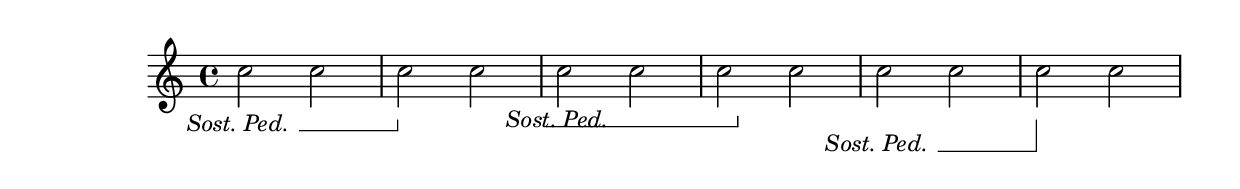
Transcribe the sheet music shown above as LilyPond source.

%% DO NOT EDIT this file manually; it is automatically
%% generated from LSR http://lsr.di.unimi.it
%% Make any changes in LSR itself, or in Documentation/snippets/new/ ,
%% and then run scripts/auxiliar/makelsr.py
%%
%% This file is in the public domain.
\version "2.18.0"

\header {
  lsrtags = "keyboards, tweaks-and-overrides"

  texidoc = "
The appearance of pedal brackets may be altered in different ways.

"
  doctitle = "Fine-tuning pedal brackets"
} % begin verbatim

\paper { ragged-right = ##f }
\relative c'' {
  c2\sostenutoOn c
  c2\sostenutoOff c
  \once \override Staff.PianoPedalBracket.shorten-pair = #'(-7 . -2)
  c2\sostenutoOn c
  c2\sostenutoOff c
  \once \override Staff.PianoPedalBracket.edge-height = #'(0 . 3)
  c2\sostenutoOn c
  c2\sostenutoOff c
}
